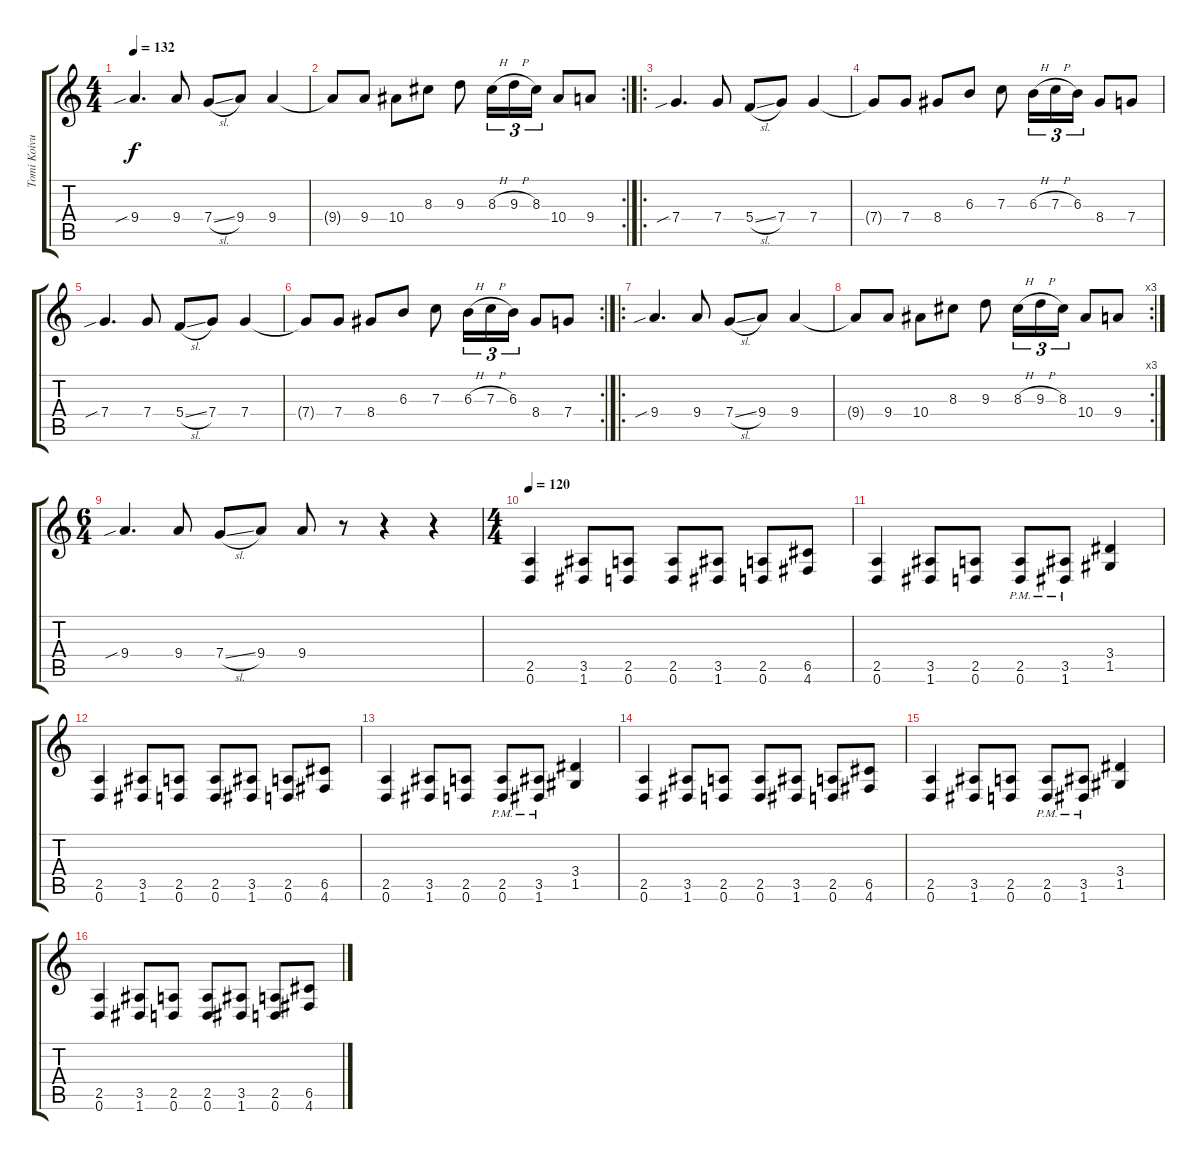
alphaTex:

\track ("Tomi Koivusaari" "Tomi Koivu") {instrument distortionguitar}
\staff {score tabs}
\tuning (D4 A3 F3 C3 G2 D2) {hide}
\ts (4 4)
\tempo 132
\clef g2
\ks c
9.4{sib}.4{d dy f} 9.4.8 7.4{sl}.8 9.4.8 9.4.4 |
\rc 2
9.4{t}.8 9.4.8 10.4.8 8.3.8 9.3.8 8.3{h}.16{tu (3 2)} 9.3{h}.16{tu (3 2)} 8.3.16{tu (3 2)} 10.4.8 9.4.8 |
\ro
7.4{sib}.4{d} 7.4.8 5.4{sl}.8 7.4.8 7.4.4 |
7.4{t}.8 7.4.8 8.4.8 6.3.8 7.3.8 6.3{h}.16{tu (3 2)} 7.3{h}.16{tu (3 2)} 6.3.16{tu (3 2)} 8.4.8 7.4.8 |
7.4{sib}.4{d} 7.4.8 5.4{sl}.8 7.4.8 7.4.4 |
\rc 2
7.4{t}.8 7.4.8 8.4.8 6.3.8 7.3.8 6.3{h}.16{tu (3 2)} 7.3{h}.16{tu (3 2)} 6.3.16{tu (3 2)} 8.4.8 7.4.8 |
\ro
9.4{sib}.4{d} 9.4.8 7.4{sl}.8 9.4.8 9.4.4 |
\rc 3
9.4{t}.8 9.4.8 10.4.8 8.3.8 9.3.8 8.3{h}.16{tu (3 2)} 9.3{h}.16{tu (3 2)} 8.3.16{tu (3 2)} 10.4.8 9.4.8 |
\ts (6 4)
9.4{sib}.4{d} 9.4.8 7.4{sl}.8 9.4.8 9.4.8 r.8 r.4 r.4 |
\ts (4 4)
\tempo 120
(2.5 0.6).4 (3.5 1.6).8 (2.5 0.6).8 (2.5 0.6).8 (3.5 1.6).8 (2.5 0.6).8 (6.5 4.6).8 |
(2.5 0.6).4 (3.5 1.6).8 (2.5 0.6).8 (2.5{pm} 0.6{pm}).8 (3.5{pm} 1.6{pm}).8 (3.4 1.5).4 |
(2.5 0.6).4 (3.5 1.6).8 (2.5 0.6).8 (2.5 0.6).8 (3.5 1.6).8 (2.5 0.6).8 (6.5 4.6).8 |
(2.5 0.6).4 (3.5 1.6).8 (2.5 0.6).8 (2.5{pm} 0.6{pm}).8 (3.5{pm} 1.6{pm}).8 (3.4 1.5).4 |
(2.5 0.6).4 (3.5 1.6).8 (2.5 0.6).8 (2.5 0.6).8 (3.5 1.6).8 (2.5 0.6).8 (6.5 4.6).8 |
(2.5 0.6).4 (3.5 1.6).8 (2.5 0.6).8 (2.5{pm} 0.6{pm}).8 (3.5{pm} 1.6{pm}).8 (3.4 1.5).4 |
(2.5 0.6).4 (3.5 1.6).8 (2.5 0.6).8 (2.5 0.6).8 (3.5 1.6).8 (2.5 0.6).8 (6.5 4.6).8
